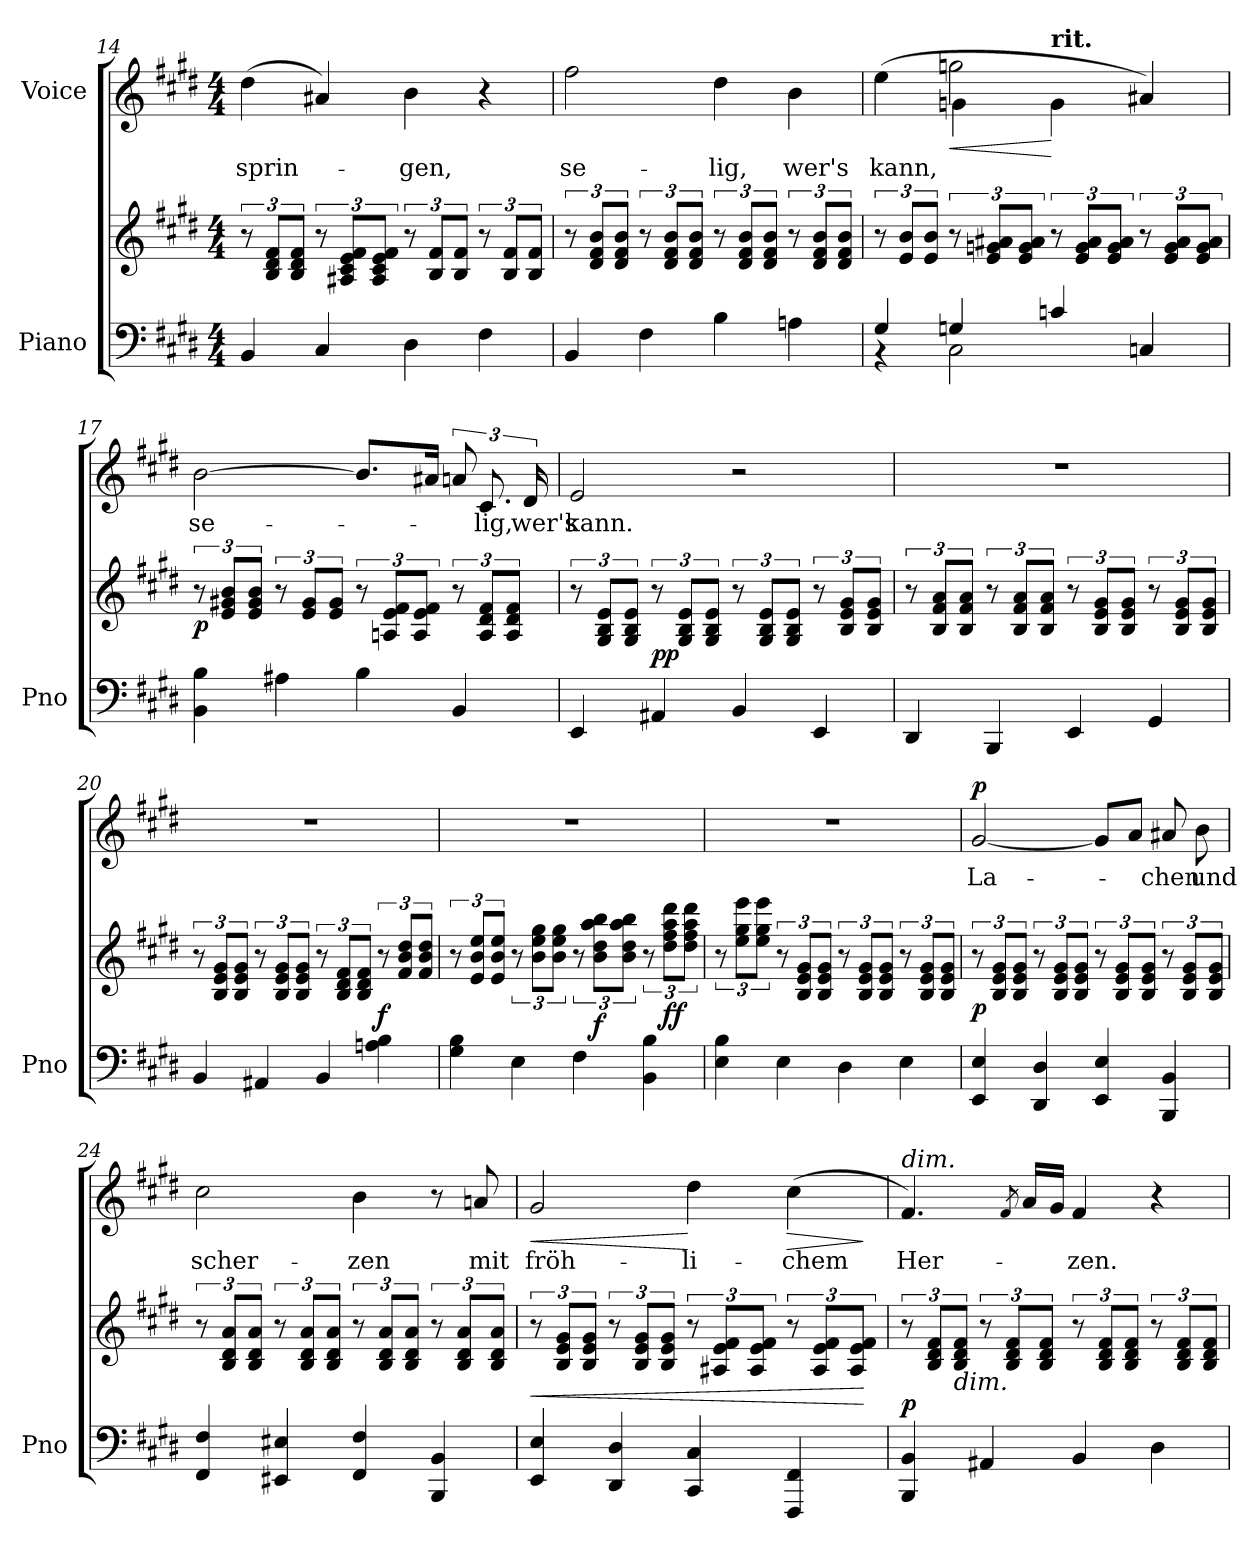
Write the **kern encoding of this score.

**kern	**kern	**dynam	**kern	**text	**dynam
*part2	*part2	*part2	*part1	*part1	*part1
*staff3	*staff2	*staff2/3	*staff1	*staff1	*staff1
*I"Piano	*	*	*I"Voice	*	*
*I'Pno	*	*	*	*	*
!!LO:LB:g=z
*clefF4	*clefG2	*	*clefG2	*	*
*k[f#c#g#d#]	*k[f#c#g#d#]	*	*k[f#c#g#d#]	*	*
*M4/4	*M4/4	*	*M4/4	*	*
=14	=14	=14	=14	=14	=14
!	!	!	!	!LO:LY:b	!
4BB/	12r	.	(4dd#\	sprin-	.
.	12B/ 12d#/ 12f#/L	.	.	.	.
.	12B/ 12d#/ 12f#/J	.	.	.	.
4C#/	12r	.	4a#X/)	.	.
.	12A#X/ 12c#/ 12e/ 12f#/L	.	.	.	.
.	12A#/ 12c#/ 12e/ 12f#/J	.	.	.	.
!	!	!	!	!LO:LY:b	!
4D#\	12r	.	4b\	-gen,	.
.	12B/ 12f#/L	.	.	.	.
.	12B/ 12f#/J	.	.	.	.
4F#\	12r	.	4r	.	.
.	12B/ 12f#/L	.	.	.	.
.	12B/ 12f#/J	.	.	.	.
!!LO:LB:g=z
=15	=15	=15	=15	=15	=15
!	!	!	!	!LO:LY:b	!
4BB/	12r	.	2ff#\	se-	.
.	12d#/ 12f#/ 12b/L	.	.	.	.
.	12d#/ 12f#/ 12b/J	.	.	.	.
4F#\	12r	.	.	.	.
.	12d#/ 12f#/ 12b/L	.	.	.	.
.	12d#/ 12f#/ 12b/J	.	.	.	.
!	!	!	!	!LO:LY:b	!
4B\	12r	.	4dd#\	-lig,	.
.	12d#/ 12f#/ 12b/L	.	.	.	.
.	12d#/ 12f#/ 12b/J	.	.	.	.
!	!	!	!	!LO:LY:b	!
4An\	12r	.	4b\	wer's	.
.	12d#/ 12f#/ 12b/L	.	.	.	.
.	12d#/ 12f#/ 12b/J	.	.	.	.
=16	=16	=16	=16	=16	=16
*^	*	*	*	*	*
!	!	!	!	!	!LO:LY:b	!
*	*	*	*	*^	*	*
4G#/	4r	12r	.	(4ee\	4ryy	kann,	.
.	.	12e/ 12b/L	.	.	.	.	.
.	.	12e/ 12b/J	.	.	.	.	.
!	!	!	!	!	!	!	!LO:HP:b
4Gn/	2C#\	12r	.	2ggn\	4gn	.	<
.	.	12e/ 12gn/ 12a#X/L	.	.	.	.	.
.	.	12e/ 12g/ 12a#/J	.	.	.	.	.
!	!	!	!	!	!LO:TX:a:B:t=rit.	!	!
4cn/	.	12r	.	.	4g	.	[
.	.	12e/ 12g/ 12a#/L	.	.	.	.	.
.	.	12e/ 12g/ 12a#/J	.	.	.	.	.
4Cn/	4ryy	12r	.	4a#X/)	4ryy	.	.
.	.	12e/ 12g/ 12a#/L	.	.	.	.	.
.	.	12e/ 12g/ 12a#/J	.	.	.	.	.
*v	*v	*	*	*v	*v	*	*
!!LO:LB:g=z
=17	=17	=17	=17	=17	=17
!	!	!LO:DY:b	!	!LO:LY:b	!
4BB\ 4B\	12r	p	[2b\	se-	.
.	12e/ 12g#X/ 12b/L	.	.	.	.
.	12e/ 12g#/ 12b/J	.	.	.	.
4A#X\	12r	.	.	.	.
.	12e/ 12g#/L	.	.	.	.
.	12e/ 12g#/J	.	.	.	.
4B\	12r	.	8.b/L]	.	.
.	12An/ 12e/ 12f#/L	.	.	.	.
.	12A/ 12e/ 12f#/J	.	.	.	.
.	.	.	16a#X/Jk	.	.
4BB/	12r	.	12an/	.	.
!	!	!	!	!LO:LY:b	!
.	12A/ 12d#/ 12f#/L	.	12.c#/	-lig,	.
.	12A/ 12d#/ 12f#/J	.	.	.	.
!	!	!	!	!LO:LY:b	!
.	.	.	24d#/	wer's	.
!!LO:LB:g=z
=18	=18	=18	=18	=18	=18
!	!	!	!	!LO:LY:b	!
4EE/	12r	.	2e/	kann.	.
.	12G#/ 12B/ 12e/L	.	.	.	.
.	12G#/ 12B/ 12e/J	.	.	.	.
!	!	!LO:DY:b	!	!	!
4AA#X/	12r	pp	.	.	.
.	12G#/ 12B/ 12e/L	.	.	.	.
.	12G#/ 12B/ 12e/J	.	.	.	.
4BB/	12r	.	2r	.	.
.	12G#/ 12B/ 12e/L	.	.	.	.
.	12G#/ 12B/ 12e/J	.	.	.	.
4EE/	12r	.	.	.	.
.	12B/ 12e/ 12g#/L	.	.	.	.
.	12B/ 12e/ 12g#/J	.	.	.	.
=19	=19	=19	=19	=19	=19
4DD#/	12r	.	1r	.	.
.	12B/ 12f#/ 12a/L	.	.	.	.
.	12B/ 12f#/ 12a/J	.	.	.	.
4BBB/	12r	.	.	.	.
.	12B/ 12f#/ 12a/L	.	.	.	.
.	12B/ 12f#/ 12a/J	.	.	.	.
4EE/	12r	.	.	.	.
.	12B/ 12e/ 12g#/L	.	.	.	.
.	12B/ 12e/ 12g#/J	.	.	.	.
4GG#/	12r	.	.	.	.
.	12B/ 12e/ 12g#/L	.	.	.	.
.	12B/ 12e/ 12g#/J	.	.	.	.
!!LO:PB:g=z
=20	=20	=20	=20	=20	=20
4BB/	12r	.	1r	.	.
.	12B/ 12e/ 12g#/L	.	.	.	.
.	12B/ 12e/ 12g#/J	.	.	.	.
4AA#X/	12r	.	.	.	.
.	12B/ 12e/ 12g#/L	.	.	.	.
.	12B/ 12e/ 12g#/J	.	.	.	.
4BB/	12r	.	.	.	.
.	12B/ 12d#/ 12f#/L	.	.	.	.
.	12B/ 12d#/ 12f#/J	.	.	.	.
!	!	!LO:DY:b	!	!	!
4An\ 4B\	12r	f	.	.	.
.	12f#/ 12b/ 12dd#/L	.	.	.	.
.	12f#/ 12b/ 12dd#/J	.	.	.	.
!!LO:LB:g=z
=21	=21	=21	=21	=21	=21
4G#\ 4B\	12r	.	1r	.	.
.	12e/ 12b/ 12ee/L	.	.	.	.
.	12e/ 12b/ 12ee/J	.	.	.	.
4E\	12r	.	.	.	.
.	12b\ 12ee\ 12gg#\L	.	.	.	.
.	12b\ 12ee\ 12gg#\J	.	.	.	.
4F#\	12r	.	.	.	.
!	!	!LO:DY:b	!	!	!
.	12b\ 12dd#\ 12aa\ 12bb\L	f	.	.	.
.	12b\ 12dd#\ 12aa\ 12bb\J	.	.	.	.
4BB\ 4B\	12r	.	.	.	.
!	!	!LO:DY:b	!	!	!
.	12dd#\ 12ff#\ 12aa\ 12ddd#\L	ff	.	.	.
.	12dd#\ 12ff#\ 12aa\ 12ddd#\J	.	.	.	.
=22	=22	=22	=22	=22	=22
4E\ 4B\	12r	.	1r	.	.
.	12ee\ 12gg#\ 12eee\L	.	.	.	.
.	12ee\ 12gg#\ 12eee\J	.	.	.	.
4E\	12r	.	.	.	.
.	12B/ 12e/ 12g#/L	.	.	.	.
.	12B/ 12e/ 12g#/J	.	.	.	.
4D#\	12r	.	.	.	.
.	12B/ 12e/ 12g#/L	.	.	.	.
.	12B/ 12e/ 12g#/J	.	.	.	.
4E\	12r	.	.	.	.
.	12B/ 12e/ 12g#/L	.	.	.	.
.	12B/ 12e/ 12g#/J	.	.	.	.
!!LO:LB:g=z
=23	=23	=23	=23	=23	=23
!	!	!LO:DY:b	!	!LO:LY:b	!LO:DY:a
4EE/ 4E/	12r	p	[2g#/	La-	p
.	12B/ 12e/ 12g#/L	.	.	.	.
.	12B/ 12e/ 12g#/J	.	.	.	.
4DD#/ 4D#/	12r	.	.	.	.
.	12B/ 12e/ 12g#/L	.	.	.	.
.	12B/ 12e/ 12g#/J	.	.	.	.
4EE/ 4E/	12r	.	8g#/L]	.	.
.	12B/ 12e/ 12g#/L	.	.	.	.
.	.	.	8a/J	.	.
.	12B/ 12e/ 12g#/J	.	.	.	.
!	!	!	!	!LO:LY:b	!
4BBB/ 4BB/	12r	.	8a#X/	-chen	.
.	12B/ 12e/ 12g#/L	.	.	.	.
!	!	!	!	!LO:LY:b	!
.	.	.	8b\	und	.
.	12B/ 12e/ 12g#/J	.	.	.	.
!!LO:PB:g=z
=24	=24	=24	=24	=24	=24
!	!	!	!	!LO:LY:b	!
4FF#/ 4F#/	12r	.	2cc#\	scher-	.
.	12B/ 12d#/ 12a/L	.	.	.	.
.	12B/ 12d#/ 12a/J	.	.	.	.
4EE#X/ 4E#X/	12r	.	.	.	.
.	12B/ 12d#/ 12a/L	.	.	.	.
.	12B/ 12d#/ 12a/J	.	.	.	.
!	!	!	!	!LO:LY:b	!
4FF#/ 4F#/	12r	.	4b\	-zen	.
.	12B/ 12d#/ 12a/L	.	.	.	.
.	12B/ 12d#/ 12a/J	.	.	.	.
4BBB/ 4BB/	12r	.	8r	.	.
.	12B/ 12d#/ 12a/L	.	.	.	.
!	!	!	!	!LO:LY:b	!
.	.	.	8an/	mit	.
.	12B/ 12d#/ 12a/J	.	.	.	.
=25	=25	=25	=25	=25	=25
!	!	!LO:HP:b	!	!LO:LY:b	!LO:HP:b
4EE/ 4E/	12r	<	2g#/	fröh-	<
.	12B/ 12e/ 12g#/L	.	.	.	.
.	12B/ 12e/ 12g#/J	.	.	.	.
4DD#/ 4D#/	12r	.	.	.	.
.	12B/ 12e/ 12g#/L	.	.	.	.
.	12B/ 12e/ 12g#/J	.	.	.	.
!	!	!	!	!LO:LY:b	!
4CC#/ 4C#/	12r	.	4dd#\	-li-	[
.	12A#X/ 12e/ 12f#/L	.	.	.	.
.	12A#/ 12e/ 12f#/J	.	.	.	.
!	!	!	!	!LO:LY:b	!LO:HP:b
4FFF#/ 4FF#/	12r	.	(4cc#\	-chem	>
.	12A#/ 12e/ 12f#/L	.	.	.	.
.	12A#/ 12e/ 12f#/J	.	.	.	.
.	.	[	.	.	]
!!LO:LB:g=z
=26	=26	=26	=26	=26	=26
!	!	!	!LO:TX:a:i:t=dim.	!	!
!	!	!LO:DY:a=2	!	!LO:LY:b	!
4BBB/ 4BB/	12r	p	4.f#/)	Her-	.
.	12B/ 12d#/ 12f#/L	.	.	.	.
!	!LO:TX:b:i:t=dim.	!	!	!	!
.	12B/ 12d#/ 12f#/J	.	.	.	.
4AA#X/	12r	.	.	.	.
.	12B/ 12d#/ 12f#/L	.	.	.	.
.	.	.	8qf#/	.	.
.	.	.	16a/LL	.	.
.	12B/ 12d#/ 12f#/J	.	.	.	.
.	.	.	16g#/JJ	.	.
!	!	!	!	!LO:LY:b	!
4BB/	12r	.	4f#/	-zen.	.
.	12B/ 12d#/ 12f#/L	.	.	.	.
.	12B/ 12d#/ 12f#/J	.	.	.	.
4D#\	12r	.	4r	.	.
.	12B/ 12d#/ 12f#/L	.	.	.	.
.	12B/ 12d#/ 12f#/J	.	.	.	.
=	=	=	=	=	=
*-	*-	*-	*-	*-	*-
